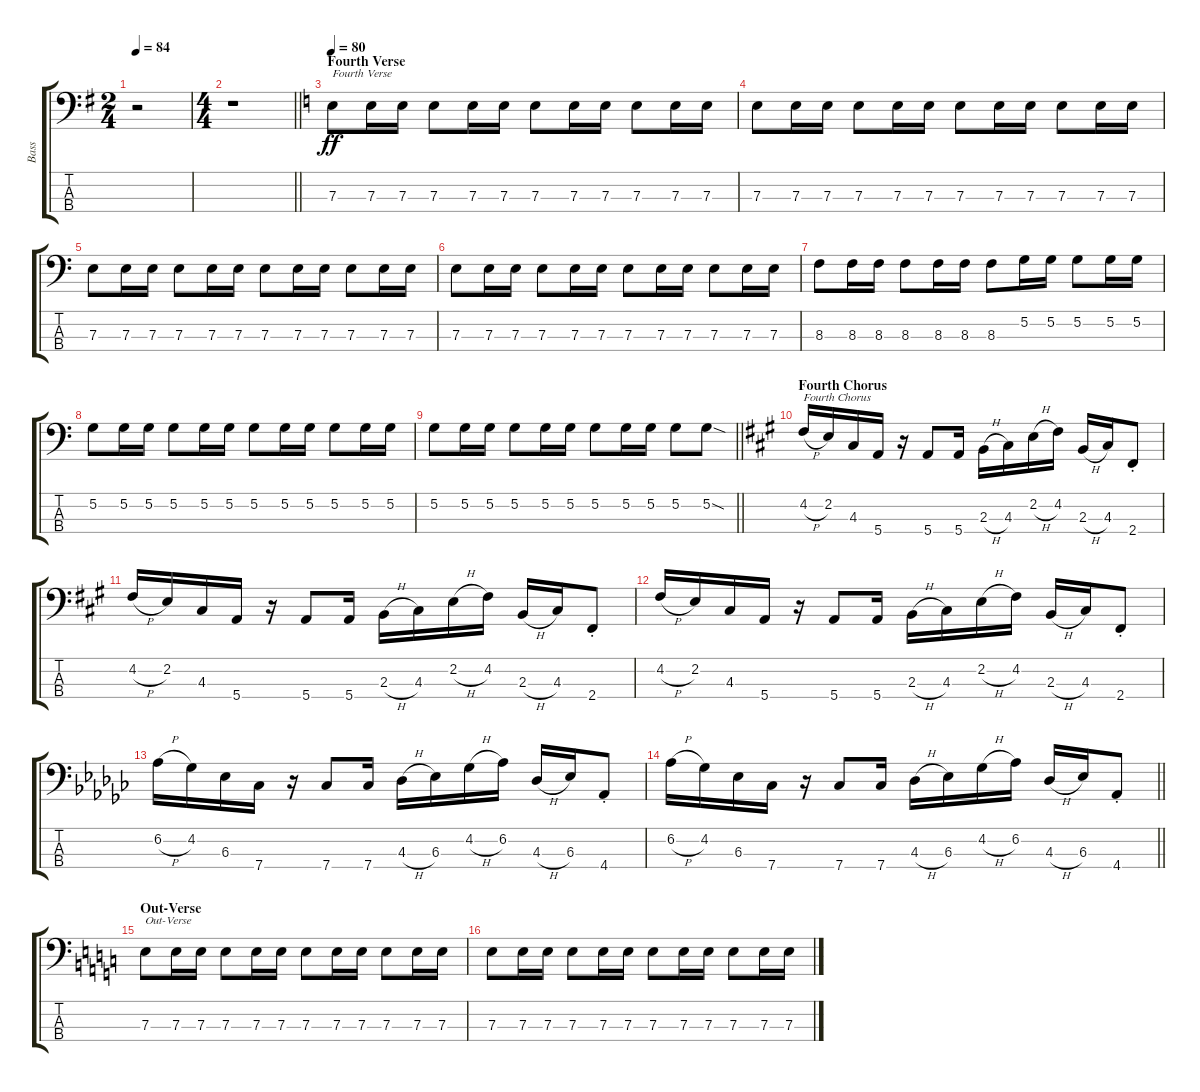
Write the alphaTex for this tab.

\track ("Bass" "Bass") {instrument electricbassfinger}
\staff {score tabs}
\tuning (G2 D2 A1 E1) {hide}
\ts (2 4)
\tempo 84
\clef f4
\ks eminor
r.2{dy f} |
\ts (4 4)
\barLineRight lightlight
r.1 |
\section ("" "Fourth Verse")
\tempo 80
\ks c
7.3.8{txt "Fourth Verse" dy ff} 7.3.16 7.3.16 7.3.8 7.3.16 7.3.16 7.3.8 7.3.16 7.3.16 7.3.8 7.3.16 7.3.16 |
7.3.8 7.3.16 7.3.16 7.3.8 7.3.16 7.3.16 7.3.8 7.3.16 7.3.16 7.3.8 7.3.16 7.3.16 |
7.3.8 7.3.16 7.3.16 7.3.8 7.3.16 7.3.16 7.3.8 7.3.16 7.3.16 7.3.8 7.3.16 7.3.16 |
7.3.8 7.3.16 7.3.16 7.3.8 7.3.16 7.3.16 7.3.8 7.3.16 7.3.16 7.3.8 7.3.16 7.3.16 |
8.3.8 8.3.16 8.3.16 8.3.8 8.3.16 8.3.16 8.3.8 5.2.16 5.2.16 5.2.8 5.2.16 5.2.16 |
5.2.8 5.2.16 5.2.16 5.2.8 5.2.16 5.2.16 5.2.8 5.2.16 5.2.16 5.2.8 5.2.16 5.2.16 |
\barLineRight lightlight
5.2.8 5.2.16 5.2.16 5.2.8 5.2.16 5.2.16 5.2.8 5.2.16 5.2.16 5.2.8 5.2{sod}.8 |
\section ("" "Fourth Chorus")
\ks a
4.2{h}.16{txt "Fourth Chorus"} 2.2.16 4.3.16 5.4.16 r.16 5.4.8 5.4.16 2.3{h}.16 4.3.16 2.2{h}.16 4.2.16 2.3{h}.16 4.3.16 2.4{st}.8 |
4.2{h}.16 2.2.16 4.3.16 5.4.16 r.16 5.4.8 5.4.16 2.3{h}.16 4.3.16 2.2{h}.16 4.2.16 2.3{h}.16 4.3.16 2.4{st}.8 |
4.2{h}.16 2.2.16 4.3.16 5.4.16 r.16 5.4.8 5.4.16 2.3{h}.16 4.3.16 2.2{h}.16 4.2.16 2.3{h}.16 4.3.16 2.4{st}.8 |
\ks gb
6.2{h}.16 4.2.16 6.3.16 7.4.16 r.16 7.4.8 7.4.16 4.3{h}.16 6.3.16 4.2{h}.16 6.2.16 4.3{h}.16 6.3.16 4.4{st}.8 |
\barLineRight lightlight
6.2{h}.16 4.2.16 6.3.16 7.4.16 r.16 7.4.8 7.4.16 4.3{h}.16 6.3.16 4.2{h}.16 6.2.16 4.3{h}.16 6.3.16 4.4{st}.8 |
\section ("" "Out-Verse")
\ks c
7.3.8{txt "Out-Verse"} 7.3.16 7.3.16 7.3.8 7.3.16 7.3.16 7.3.8 7.3.16 7.3.16 7.3.8 7.3.16 7.3.16 |
7.3.8 7.3.16 7.3.16 7.3.8 7.3.16 7.3.16 7.3.8 7.3.16 7.3.16 7.3.8 7.3.16 7.3.16
